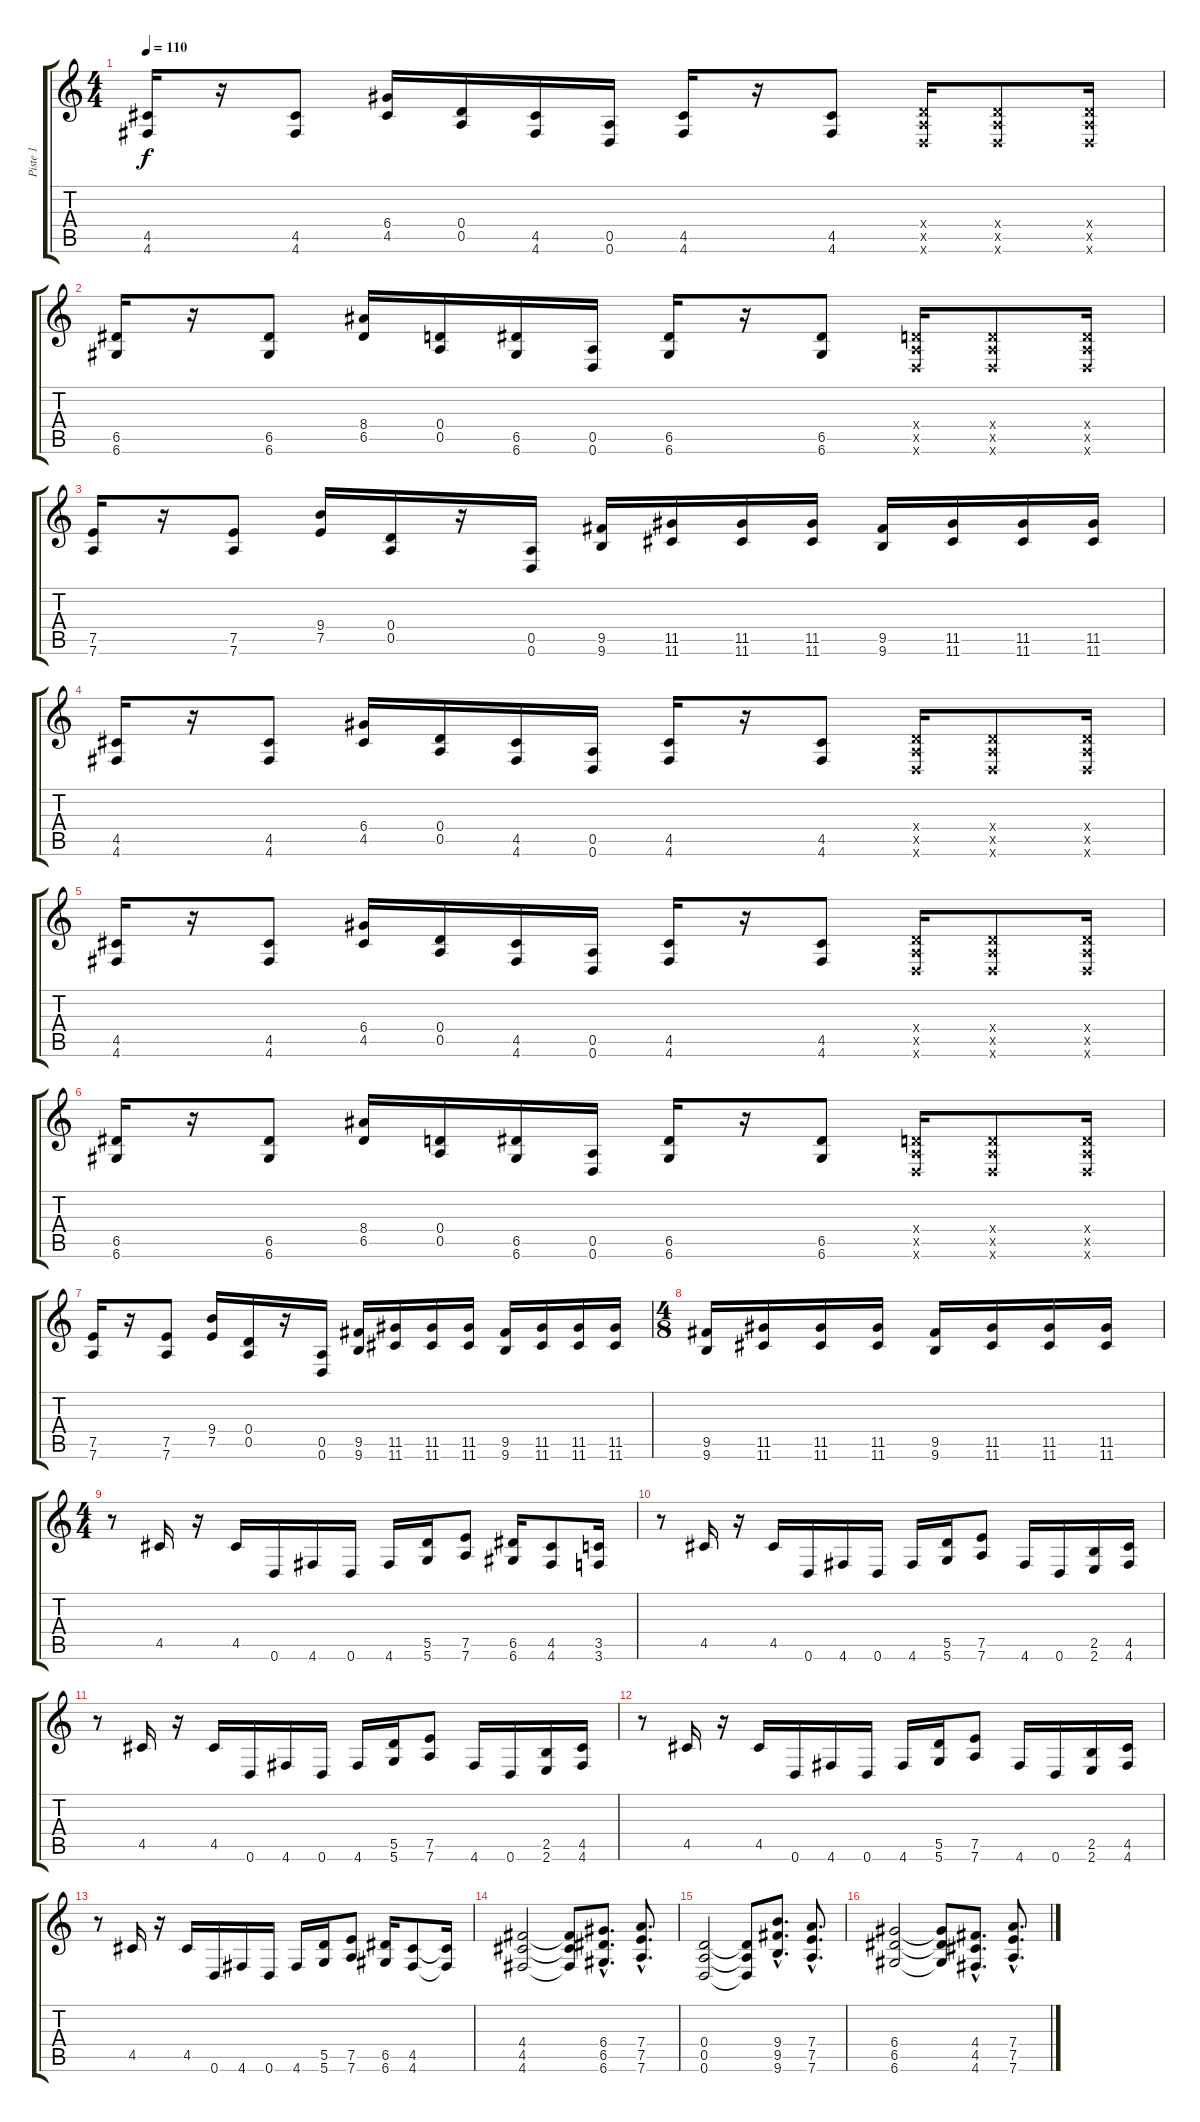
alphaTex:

\track ("Piste 1" "Piste 1") {instrument distortionguitar}
\staff {score tabs}
\tuning (E4 B3 G3 D3 A2 D2) {hide}
\ts (4 4)
\tempo 110
\clef g2
\ks c
(4.5 4.6).16{dy f} r.16 (4.5 4.6).8 (6.4 4.5).16 (0.4 0.5).16 (4.5 4.6).16 (0.5 0.6).16 (4.5 4.6).16 r.16 (4.5 4.6).8 (0.4{x} 0.5{x} 0.6{x}).16 (0.4{x} 0.5{x} 0.6{x}).8 (0.4{x} 0.5{x} 0.6{x}).16 |
(6.5 6.6).16 r.16 (6.5 6.6).8 (8.4 6.5).16 (0.4 0.5).16 (6.5 6.6).16 (0.5 0.6).16 (6.5 6.6).16 r.16 (6.5 6.6).8 (0.4{x} 0.5{x} 0.6{x}).16 (0.4{x} 0.5{x} 0.6{x}).8 (0.4{x} 0.5{x} 0.6{x}).16 |
(7.5 7.6).16 r.16 (7.5 7.6).8 (9.4 7.5).16 (0.4 0.5).16 r.16 (0.5 0.6).16 (9.5 9.6).16 (11.5 11.6).16 (11.5 11.6).16 (11.5 11.6).16 (9.5 9.6).16 (11.5 11.6).16 (11.5 11.6).16 (11.5 11.6).16 |
(4.5 4.6).16 r.16 (4.5 4.6).8 (6.4 4.5).16 (0.4 0.5).16 (4.5 4.6).16 (0.5 0.6).16 (4.5 4.6).16 r.16 (4.5 4.6).8 (0.4{x} 0.5{x} 0.6{x}).16 (0.4{x} 0.5{x} 0.6{x}).8 (0.4{x} 0.5{x} 0.6{x}).16 |
(4.5 4.6).16 r.16 (4.5 4.6).8 (6.4 4.5).16 (0.4 0.5).16 (4.5 4.6).16 (0.5 0.6).16 (4.5 4.6).16 r.16 (4.5 4.6).8 (0.4{x} 0.5{x} 0.6{x}).16 (0.4{x} 0.5{x} 0.6{x}).8 (0.4{x} 0.5{x} 0.6{x}).16 |
(6.5 6.6).16 r.16 (6.5 6.6).8 (8.4 6.5).16 (0.4 0.5).16 (6.5 6.6).16 (0.5 0.6).16 (6.5 6.6).16 r.16 (6.5 6.6).8 (0.4{x} 0.5{x} 0.6{x}).16 (0.4{x} 0.5{x} 0.6{x}).8 (0.4{x} 0.5{x} 0.6{x}).16 |
(7.5 7.6).16 r.16 (7.5 7.6).8 (9.4 7.5).16 (0.4 0.5).16 r.16 (0.5 0.6).16 (9.5 9.6).16 (11.5 11.6).16 (11.5 11.6).16 (11.5 11.6).16 (9.5 9.6).16 (11.5 11.6).16 (11.5 11.6).16 (11.5 11.6).16 |
\ts (4 8)
(9.5 9.6).16 (11.5 11.6).16 (11.5 11.6).16 (11.5 11.6).16 (9.5 9.6).16 (11.5 11.6).16 (11.5 11.6).16 (11.5 11.6).16 |
\ts (4 4)
r.8{instrument overdrivenguitar} 4.5.16 r.16 4.5.16 0.6.16 4.6.16 0.6.16 4.6.16 (5.5 5.6).16 (7.5 7.6).8 (6.5 6.6).16{instrument distortionguitar} (4.5 4.6).8 (3.5 3.6).16 |
r.8 4.5.16 r.16 4.5.16 0.6.16 4.6.16 0.6.16 4.6.16 (5.5 5.6).16 (7.5 7.6).8 4.6.16 0.6.16 (2.5 2.6).16 (4.5 4.6).16 |
r.8 4.5.16 r.16 4.5.16 0.6.16 4.6.16 0.6.16 4.6.16 (5.5 5.6).16 (7.5 7.6).8 4.6.16 0.6.16 (2.5 2.6).16 (4.5 4.6).16 |
r.8 4.5.16 r.16 4.5.16 0.6.16 4.6.16 0.6.16 4.6.16 (5.5 5.6).16 (7.5 7.6).8 4.6.16 0.6.16 (2.5 2.6).16 (4.5 4.6).16 |
r.8 4.5.16 r.16 4.5.16 0.6.16 4.6.16 0.6.16 4.6.16 (5.5 5.6).16 (7.5 7.6).8 (6.5 6.6).16 (4.5 4.6).8 (4.5{t} 4.6{t}).16 |
(4.4 4.5 4.6).2 (4.4{t} 4.5{t} 4.6{t}).8 (6.4{hac} 6.5{hac} 6.6{hac}).8{d} (7.4{hac} 7.5{hac} 7.6{hac}).8{d} |
(0.4 0.5 0.6).2 (0.4{t} 0.5{t} 0.6{t}).8 (9.4{hac} 9.5{hac} 9.6{hac}).8{d} (7.4{hac} 7.5{hac} 7.6{hac}).8{d} |
(6.4 6.5 6.6).2 (6.4{t} 6.5{t} 6.6{t}).8 (4.4{hac} 4.5{hac} 4.6{hac}).8{d} (7.4{hac} 7.5{hac} 7.6{hac}).8{d}
